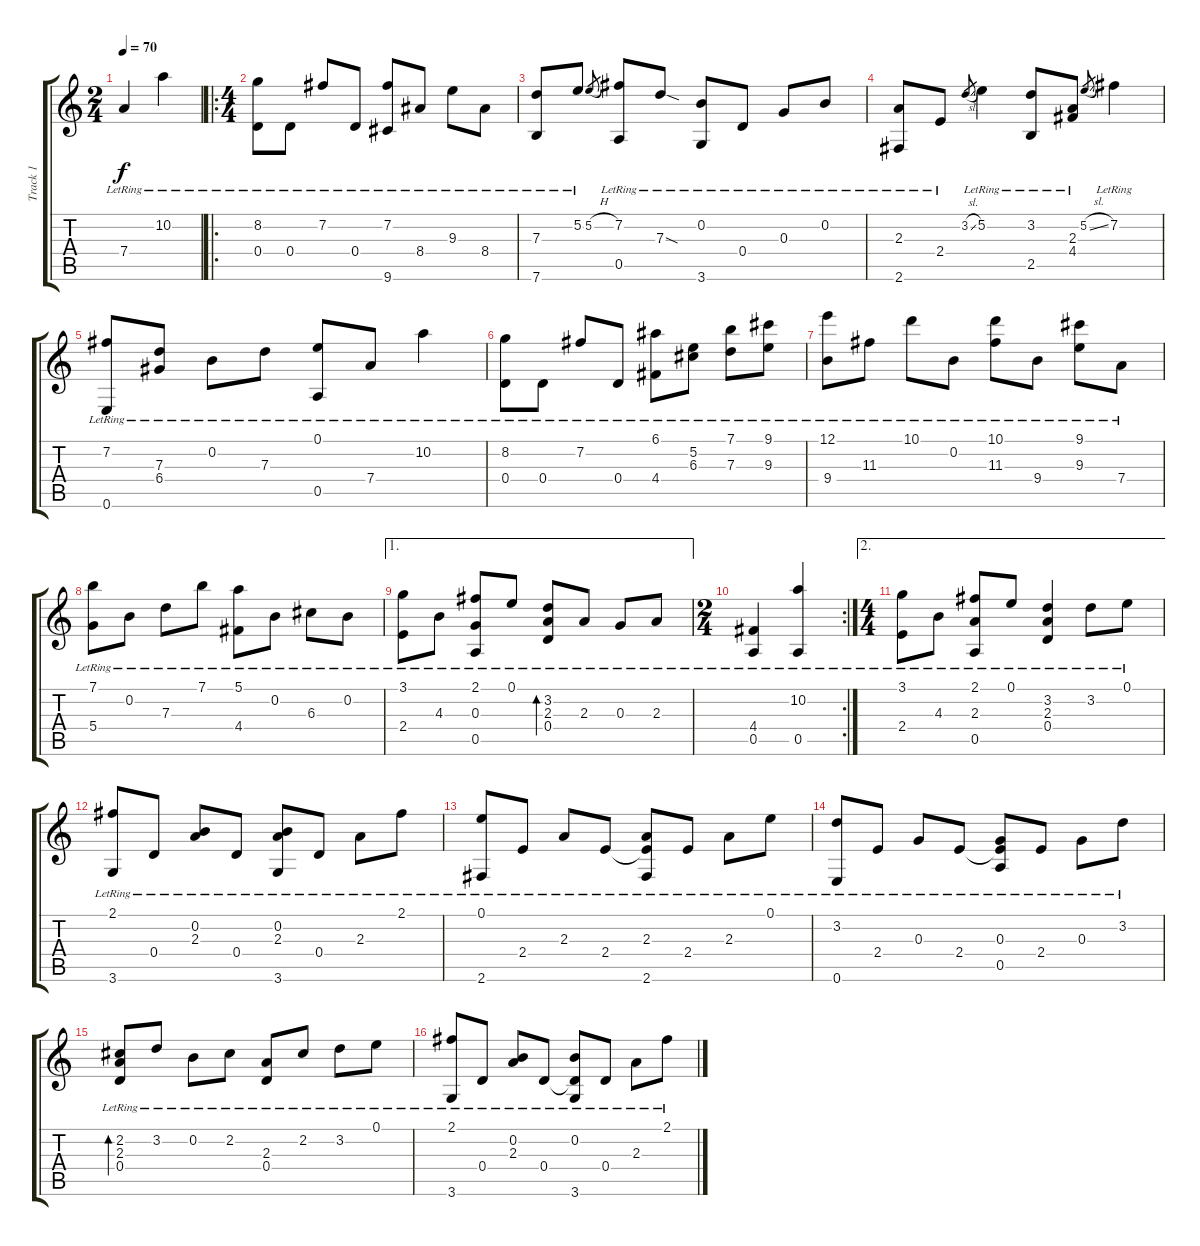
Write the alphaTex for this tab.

\track ("Track 1" "Track 1") {instrument acousticguitarsteel}
\staff {score tabs}
\tuning (E4 B3 G3 D3 A2 E2) {hide}
\ts (2 4)
\tempo 70
\clef g2
\ks c
7.4{lr}.4{dy f instrument acousticguitarsteel} 10.2{lr}.4 |
\ro
\ts (4 4)
(8.2{lr} 0.4{lr}).8 0.4{lr}.8 7.2{lr}.8 0.4{lr}.8 (7.2{lr} 9.6{lr}).8 8.4{lr}.8 9.3{lr}.8 8.4{lr}.8 |
(7.3{lr} 7.6{lr}).8 5.2{lr}.8 5.2{h}.8{gr} (7.2{lr} 0.5{lr}).8 7.3{sod lr}.8 (0.2{lr} 3.6{lr}).8 0.4{lr}.8 0.3{lr}.8 0.2{lr}.8 |
(2.3{lr} 2.6{lr}).8 2.4{lr}.8 3.2{sl}.8{gr} 5.2{lr}.4 (3.2{lr} 2.5{lr}).8 (2.3{lr} 4.4{lr}).8 5.2{sl}.8{gr} 7.2{lr}.4 |
(7.2{lr} 0.6{lr}).8 (7.3{lr} 6.4{lr}).8 0.2{lr}.8 7.3{lr}.8 (0.1{lr} 0.5{lr}).8 7.4{lr}.8 10.2{lr}.4 |
(8.2{lr} 0.4{lr}).8 0.4{lr}.8 7.2{lr}.8 0.4{lr}.8 (6.1{lr} 4.4{lr}).8 (5.2{lr} 6.3{lr}).8 (7.1{lr} 7.3{lr}).8 (9.1{lr} 9.3{lr}).8 |
(12.1{lr} 9.4{lr}).8 11.3{lr}.8 10.1{lr}.8 0.2{lr}.8 (10.1{lr} 11.3{lr}).8 9.4{lr}.8 (9.1{lr} 9.3{lr}).8 7.4{lr}.8 |
(7.1{lr} 5.4{lr}).8 0.2{lr}.8 7.3{lr}.8 7.1{lr}.8 (5.1{lr} 4.4{lr}).8 0.2{lr}.8 6.3{lr}.8 0.2{lr}.8 |
\ae 1
(3.1{lr} 2.4{lr}).8 4.3{lr}.8 (2.1{lr} 0.3{lr} 0.5{lr}).8 0.1{lr}.8 (3.2{lr} 2.3{lr} 0.4{lr}).8{bd 60} 2.3{lr}.8 0.3{lr}.8 2.3{lr}.8 |
\rc 2
\ts (2 4)
(4.4{lr} 0.5{lr}).4 (10.2{lr} 0.5{lr}).4 |
\ae 2
\ts (4 4)
(3.1{lr} 2.4{lr}).8 4.3{lr}.8 (2.1{lr} 2.3{lr} 0.5{lr}).8 0.1{lr}.8 (3.2{lr} 2.3{lr} 0.4{lr}).4 3.2{lr}.8 0.1{lr}.8 |
(2.1{lr} 3.6{lr}).8 0.4{lr}.8 (0.2{lr} 2.3{lr}).8 0.4{lr}.8 (0.2{lr} 2.3{lr} 3.6{lr}).8 0.4{lr}.8 2.3{lr}.8 2.1{lr}.8 |
(0.1{lr} 2.6{lr}).8 2.4{lr}.8 2.3{lr}.8 2.4{lr}.8 (2.3{lr} 2.4{t} 2.6{lr}).8 2.4{lr}.8 2.3{lr}.8 0.1{lr}.8 |
(3.2{lr} 0.6{lr}).8 2.4{lr}.8 0.3{lr}.8 2.4{lr}.8 (0.3{lr} 2.4{t} 0.5{lr}).8 2.4{lr}.8 0.3{lr}.8 3.2{lr}.8 |
(2.2{lr} 2.3{lr} 0.4{lr}).8{bd 60} 3.2{lr}.8 0.2{lr}.8 2.2{lr}.8 (2.3{lr} 0.4{lr}).8 2.2{lr}.8 3.2{lr}.8 0.1{lr}.8 |
(2.1{lr} 3.6{lr}).8 0.4{lr}.8 (0.2{lr} 2.3{lr}).8 0.4{lr}.8 (0.2{lr} 0.4{t} 3.6{lr}).8 0.4{lr}.8 2.3{lr}.8 2.1{lr}.8
